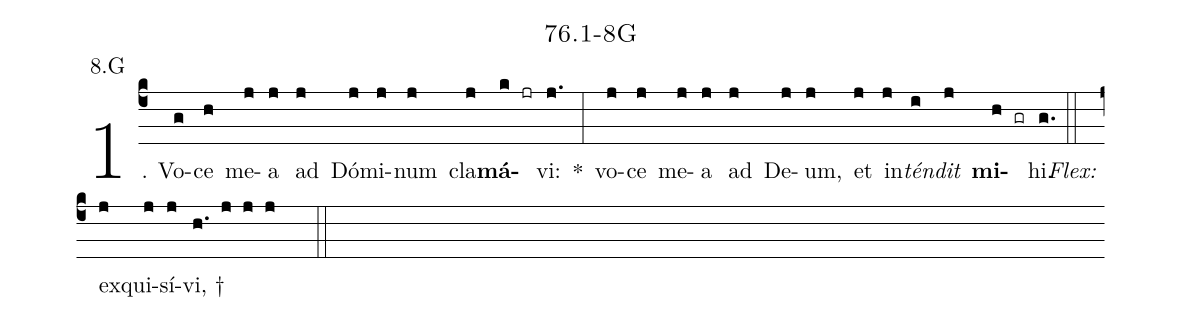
name: 76.1-8G;
annotation: 8.G;
%%
(c4)1. Vo(g)ce(h) me(j)a(j) ad(j) Dó(j)mi(j)num(j) cla(j)<b>má</b>(k jr)vi:(j.) *(:) vo(j)ce(j) me(j)a(j) ad(j) De(j)um,(j) et(j) in(j)<i>tén</i>(i)<i>dit</i>(j) <b>mi</b>(h gr)hi.(g.) (::)
<i>Flex:</i>()  ex(j)qui(j)sí(j)vi, †(h. j j j  ::)
